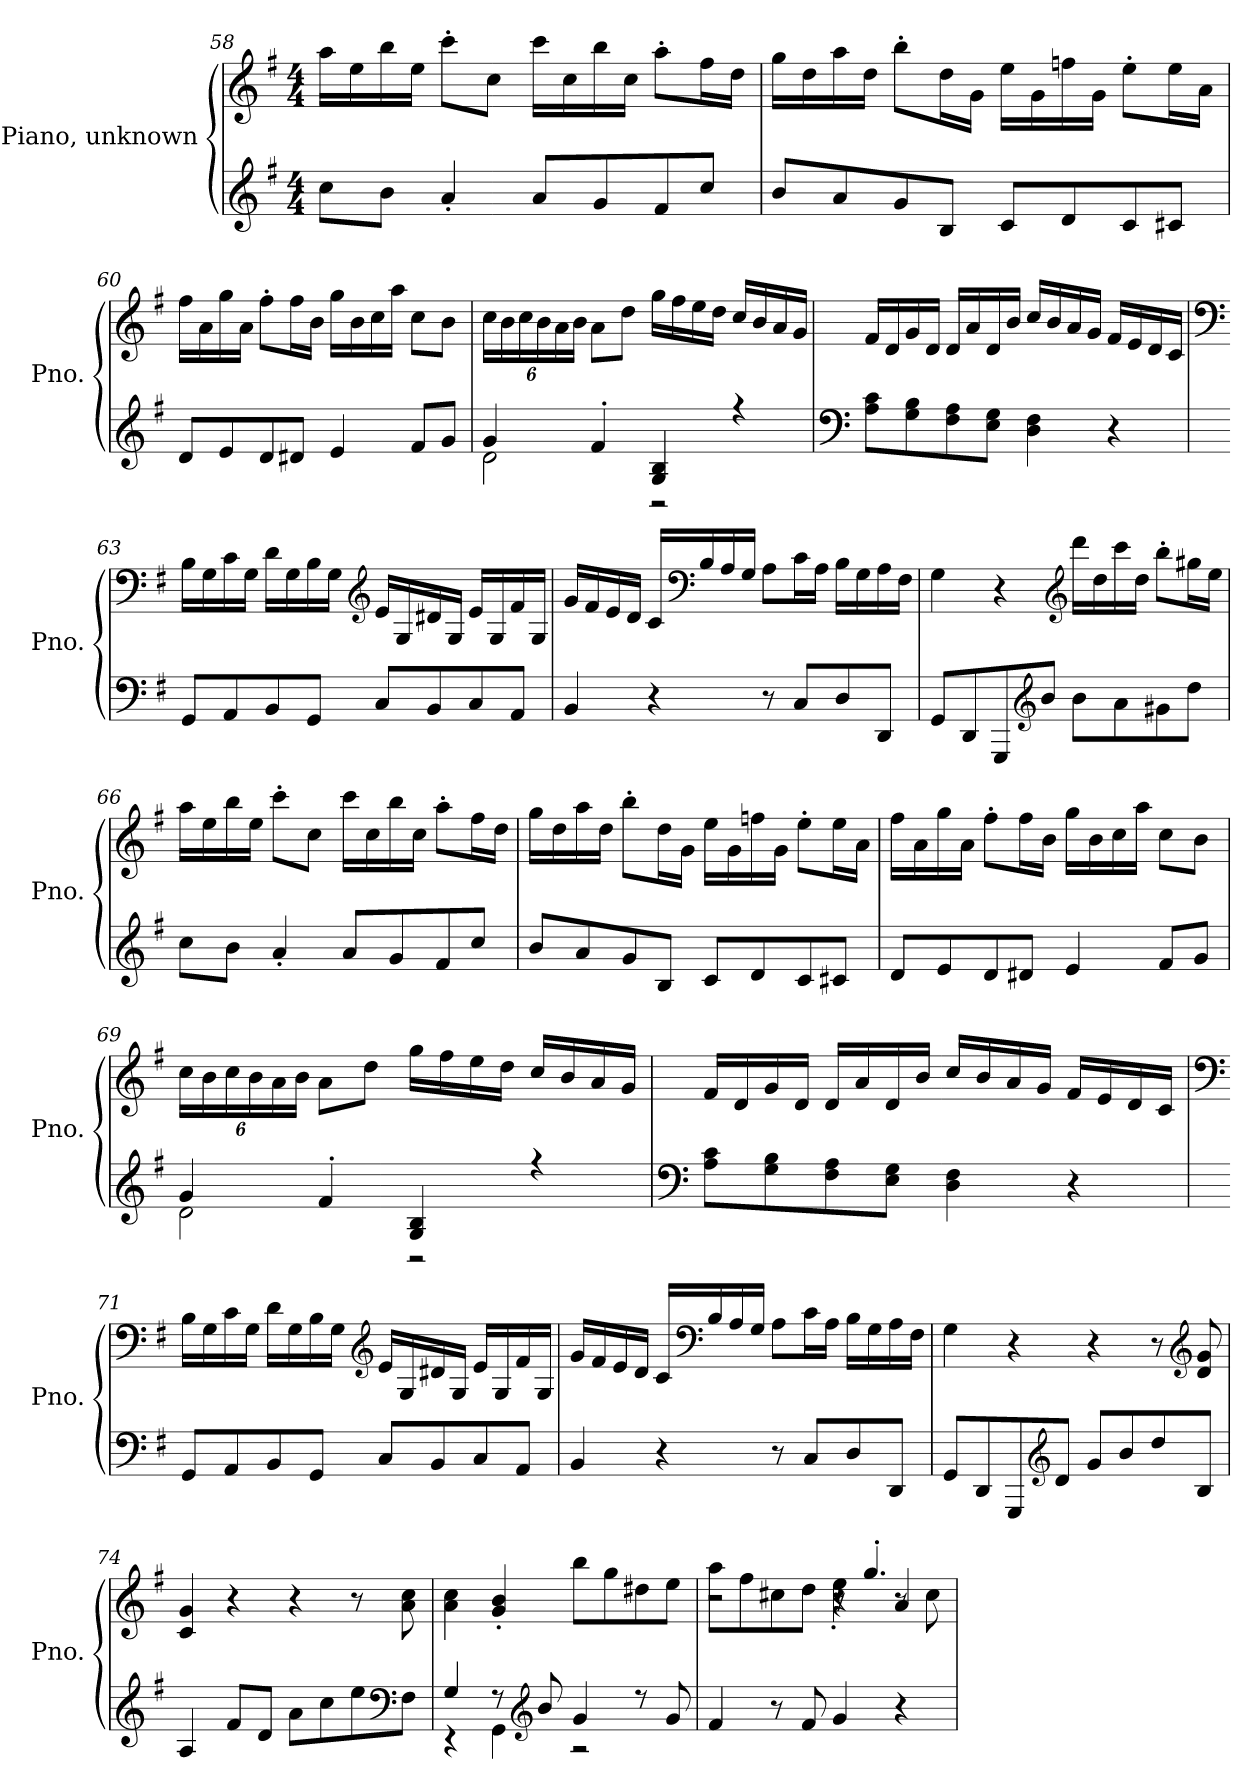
**kern	**kern
*part1	*part1
*staff2	*staff1
*I"Piano, unknown	*
*I'Pno.	*
*clefG2	*clefG2
*k[f#]	*k[f#]
*M4/4	*M4/4
=58	=58
8cc\L	16aa\LL
.	16ee\
8b\J	16bb\
.	16ee\JJ
4a'/	8ccc'\L
.	8cc\J
8a/L	16ccc\LL
.	16cc\
8g/	16bb\
.	16cc\JJ
8f#/	8aa'\L
8cc/J	16ff#\L
.	16dd\JJ
=59	=59
8b/L	16gg\LL
.	16dd\
8a/	16aa\
.	16dd\JJ
8g/	8bb'\L
8B/J	16dd\L
.	16g\JJ
8c/L	16ee\LL
.	16g\
8d/	16ffn\
.	16g\JJ
8c/	8ee'\L
8c#X/J	16ee\L
.	16a\JJ
!!LO:LB:g=z
=60	=60
8d/L	16ff#\LL
.	16a\
8e/	16gg\
.	16a\JJ
8d/	8ff#'\L
8d#X/J	16ff#\L
.	16b\JJ
4e/	16gg\LL
.	16b\
.	16cc\
.	16aa\JJ
8f#/L	8cc\L
8g/J	8b\J
=61	=61
*^	*
*	*	*Xbrackettup
4g/	2d\	24cc\LL
.	.	24b\
.	.	24cc\
.	.	24b\
.	.	24a\
.	.	24b\JJ
4f#'/	.	8a\L
.	.	8dd\J
4G/ 4B/	2r	16gg\LL
.	.	16ff#\
.	.	16ee\
.	.	16dd\JJ
4r	.	16cc/LL
.	.	16b/
.	.	16a/
.	.	16g/JJ
*v	*v	*
=62	=62
*clefF4	*
8A\ 8c\L	16f#/LL
.	16d/
8G\ 8B\	16g/
.	16d/JJ
8F#\ 8A\	16d/LL
.	16a/
8E\ 8G\J	16d/
.	16b/JJ
4D\ 4F#\	16cc/LL
.	16b/
.	16a/
.	16g/JJ
4r	16f#/LL
.	16e/
.	16d/
.	16c/JJ
!!LO:LB:g=z
=63	=63
*	*clefF4
8GG/L	16B\LL
.	16G\
8AA/	16c\
.	16G\JJ
8BB/	16d\LL
.	16G\
8GG/J	16B\
.	16G\JJ
*	*clefG2
8C/L	16e/LL
.	16G/
8BB/	16d#X/
.	16G/JJ
8C/	16e/LL
.	16G/
8AA/J	16f#/
.	16G/JJ
=64	=64
4BB/	16g/LL
.	16f#/
.	16e/
.	16d/JJ
4r	16c/LL
*	*clefF4
.	16B/
.	16A/
.	16G/JJ
8r	8A\L
8C/L	16c\L
.	16A\JJ
8D/	16B\LL
.	16G\
8DD/J	16A\
.	16F#\JJ
!!LO:LB:g=z
=65	=65
8GG/L	4G\
8DD/	.
8GGG/	4r
*clefG2	*
8b/J	.
*	*clefG2
8b\L	16ddd\LL
.	16dd\
8a\	16ccc\
.	16dd\JJ
8g#X\	8bb'\L
8dd\J	16gg#X\L
.	16ee\JJ
=66	=66
8cc\L	16aa\LL
.	16ee\
8b\J	16bb\
.	16ee\JJ
4a'/	8ccc'\L
.	8cc\J
8a/L	16ccc\LL
.	16cc\
8g/	16bb\
.	16cc\JJ
8f#/	8aa'\L
8cc/J	16ff#\L
.	16dd\JJ
=67	=67
8b/L	16gg\LL
.	16dd\
8a/	16aa\
.	16dd\JJ
8g/	8bb'\L
8B/J	16dd\L
.	16g\JJ
8c/L	16ee\LL
.	16g\
8d/	16ffn\
.	16g\JJ
8c/	8ee'\L
8c#X/J	16ee\L
.	16a\JJ
!!LO:LB:g=z
=68	=68
8d/L	16ff#\LL
.	16a\
8e/	16gg\
.	16a\JJ
8d/	8ff#'\L
8d#X/J	16ff#\L
.	16b\JJ
4e/	16gg\LL
.	16b\
.	16cc\
.	16aa\JJ
8f#/L	8cc\L
8g/J	8b\J
=69	=69
*^	*
4g/	2d\	24cc\LL
.	.	24b\
.	.	24cc\
.	.	24b\
.	.	24a\
.	.	24b\JJ
4f#'/	.	8a\L
.	.	8dd\J
4G/ 4B/	2r	16gg\LL
.	.	16ff#\
.	.	16ee\
.	.	16dd\JJ
4r	.	16cc/LL
.	.	16b/
.	.	16a/
.	.	16g/JJ
*v	*v	*
=70	=70
*clefF4	*
8A\ 8c\L	16f#/LL
.	16d/
8G\ 8B\	16g/
.	16d/JJ
8F#\ 8A\	16d/LL
.	16a/
8E\ 8G\J	16d/
.	16b/JJ
4D\ 4F#\	16cc/LL
.	16b/
.	16a/
.	16g/JJ
4r	16f#/LL
.	16e/
.	16d/
.	16c/JJ
!!LO:LB:g=z
=71	=71
*	*clefF4
8GG/L	16B\LL
.	16G\
8AA/	16c\
.	16G\JJ
8BB/	16d\LL
.	16G\
8GG/J	16B\
.	16G\JJ
*	*clefG2
8C/L	16e/LL
.	16G/
8BB/	16d#X/
.	16G/JJ
8C/	16e/LL
.	16G/
8AA/J	16f#/
.	16G/JJ
=72	=72
4BB/	16g/LL
.	16f#/
.	16e/
.	16d/JJ
4r	16c/LL
*	*clefF4
.	16B/
.	16A/
.	16G/JJ
8r	8A\L
8C/L	16c\L
.	16A\JJ
8D/	16B\LL
.	16G\
8DD/J	16A\
.	16F#\JJ
!!LO:PB:g=z
=73	=73
8GG/L	4G\
8DD/	.
8GGG/	4r
*clefG2	*
8d/J	.
8g/L	4r
8b/	.
8dd/	8r
*	*clefG2
8B/J	8d/ 8g/
=74	=74
4A/	4c/ 4g/
8f#/L	4r
8d/J	.
8a\L	4r
8cc\	.
8ee\	8r
*clefF4	*
8F#\J	8a\ 8cc\
=75	=75
*^	*
4G/	4r	4a\ 4cc\
8r	4GG\	4g/' 4b/'
*clefG2	*	*
8b/	.	.
4g/	2r	8bb\L
.	.	8gg\
8r	.	8dd#X\
8g/	.	8ee\J
*v	*v	*
=76	=76
*	*^
*	*	*^
4f#/	2r	8aa\L	2r
.	.	8ff#\	.
8r	.	8cc#X\	.
8f#/	.	8dd\J	.
4g/	8r	4ee'\	4r
.	4.gg'/	.	.
4r	.	8r	4a/
.	.	8cc#\	.
*	*v	*v	*v
=	=
*-	*-
